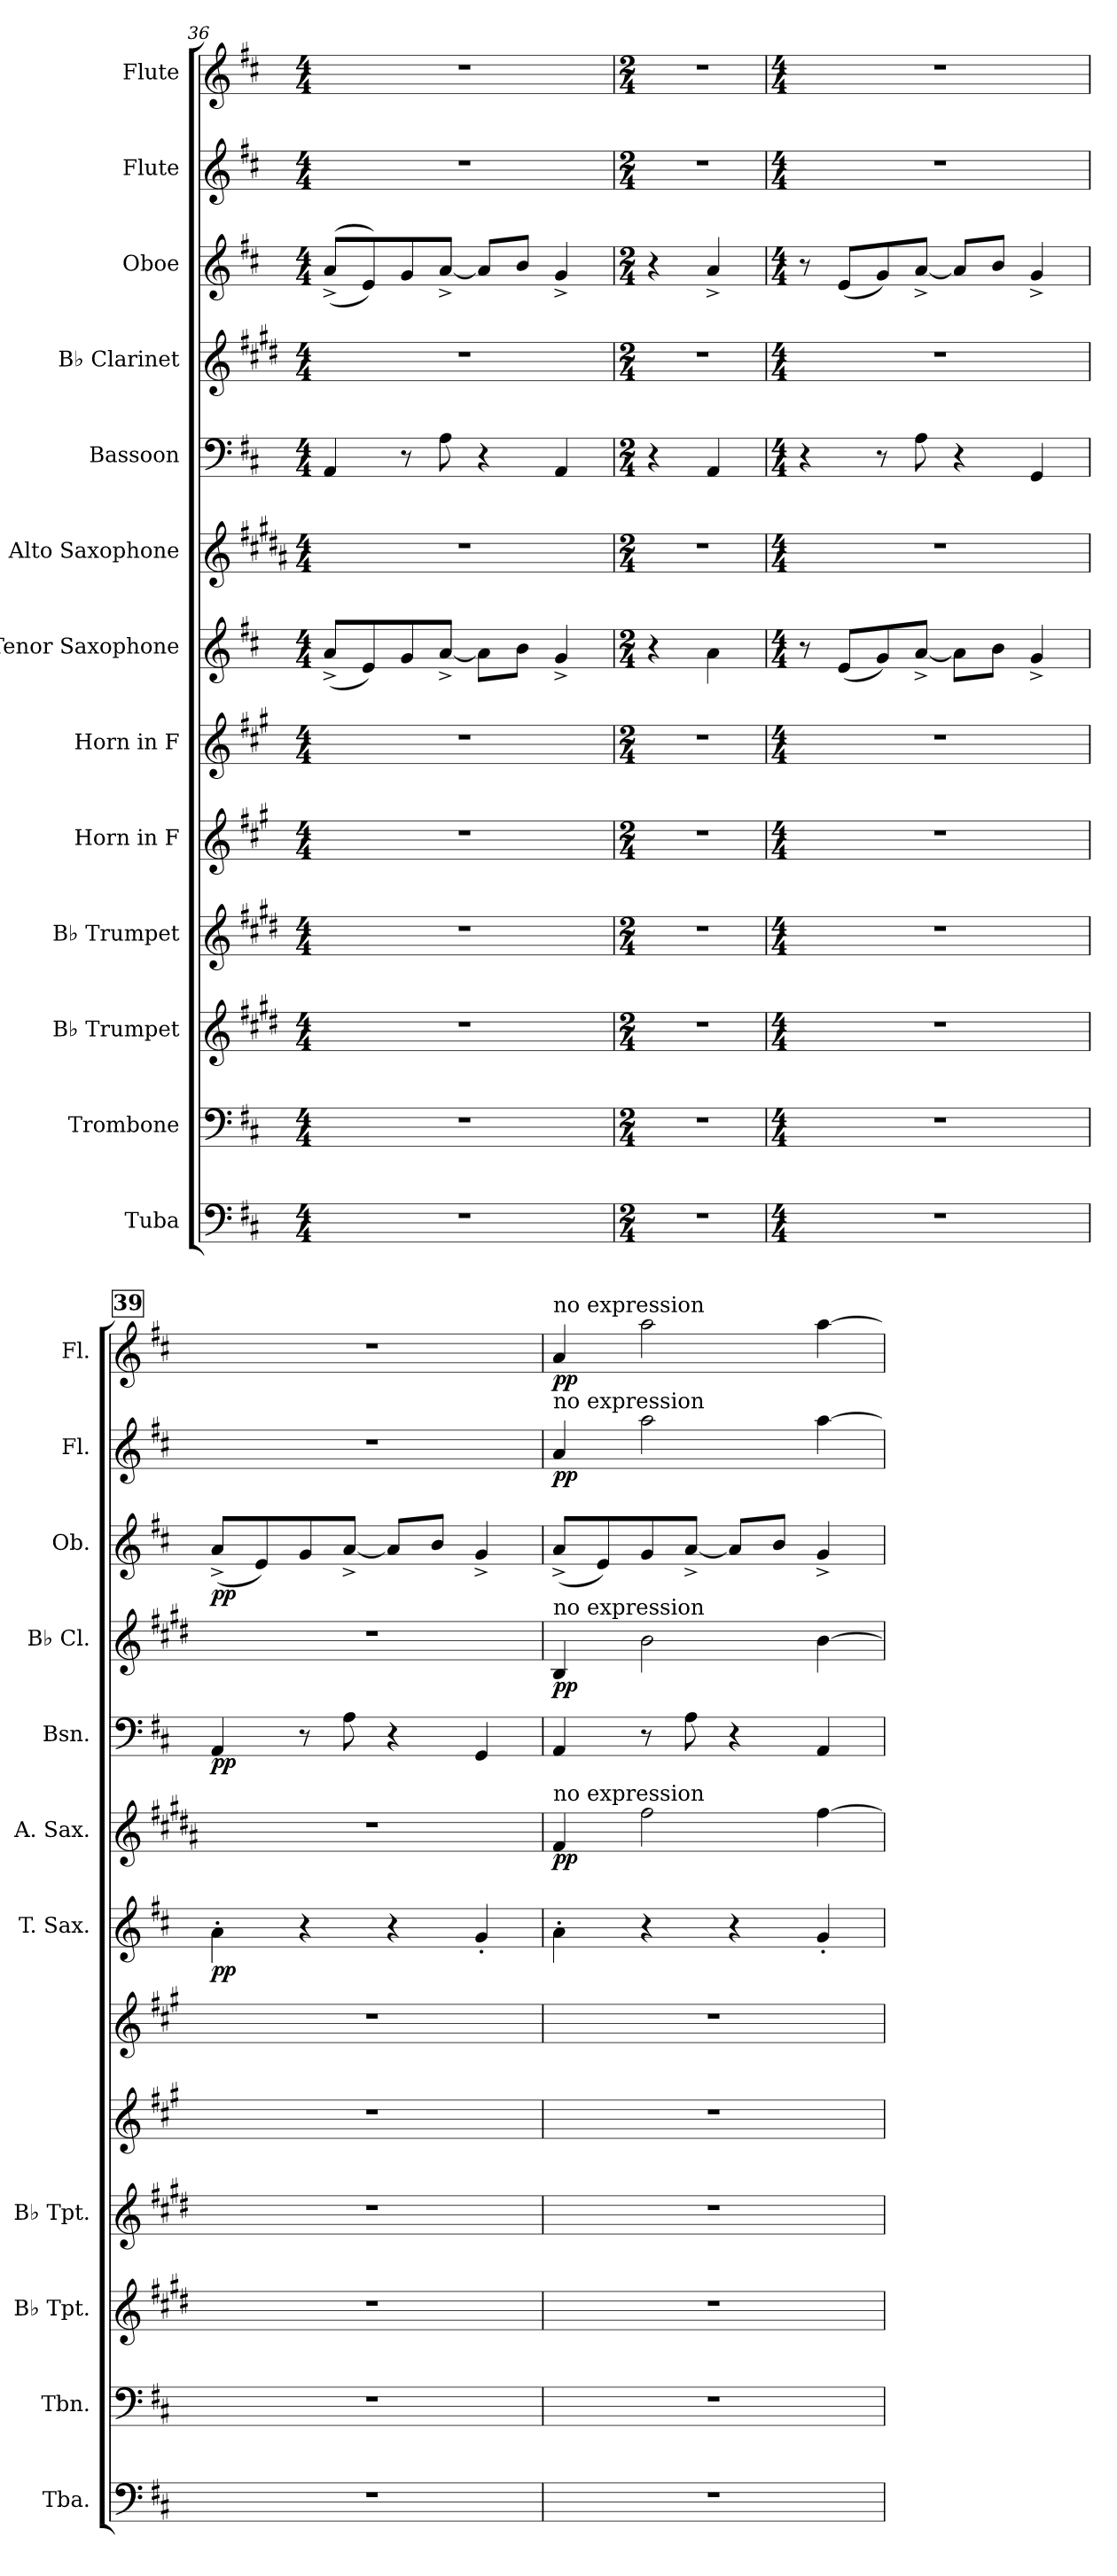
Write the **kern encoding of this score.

**kern	**kern	**kern	**kern	**kern	**kern	**kern	**dynam	**kern	**dynam	**kern	**dynam	**kern	**dynam	**kern	**dynam	**kern	**dynam	**kern	**dynam
*part13	*part12	*part11	*part10	*part9	*part8	*part7	*part7	*part6	*part6	*part5	*part5	*part4	*part4	*part3	*part3	*part2	*part2	*part1	*part1
*staff13	*staff12	*staff11	*staff10	*staff9	*staff8	*staff7	*staff7	*staff6	*staff6	*staff5	*staff5	*staff4	*staff4	*staff3	*staff3	*staff2	*staff2	*staff1	*staff1
*I"Tuba	*I"Trombone	*I"B♭ Trumpet	*I"B♭ Trumpet	*I"Horn in F	*I"Horn in F	*I"Tenor Saxophone	*	*I"Alto Saxophone	*	*I"Bassoon	*	*I"B♭ Clarinet	*	*I"Oboe	*	*I"Flute	*	*I"Flute	*
*I'Tba.	*I'Tbn.	*I'B♭ Tpt.	*I'B♭ Tpt.	*	*	*I'T. Sax.	*	*I'A. Sax.	*	*I'Bsn.	*	*I'B♭ Cl.	*	*I'Ob.	*	*I'Fl.	*	*I'Fl.	*
*clefF4	*clefF4	*clefG2	*clefG2	*clefG2	*clefG2	*clefG2	*	*clefG2	*	*clefF4	*	*clefG2	*	*clefG2	*	*clefG2	*	*clefG2	*
*	*	*ITrd1c2	*ITrd1c2	*ITrd4c7	*ITrd4c7	*ITrd8c14	*	*ITrd5c9	*	*	*	*ITrd1c2	*	*	*	*	*	*	*
*k[f#c#]	*k[f#c#]	*k[f#c#]	*k[f#c#]	*k[f#c#]	*k[f#c#]	*k[f#c#]	*	*k[f#c#]	*	*k[f#c#]	*	*k[f#c#]	*	*k[f#c#]	*	*k[f#c#]	*	*k[f#c#]	*
*M4/4	*M4/4	*M4/4	*M4/4	*M4/4	*M4/4	*M4/4	*	*M4/4	*	*M4/4	*	*M4/4	*	*M4/4	*	*M4/4	*	*M4/4	*
=36	=36	=36	=36	=36	=36	=36	=36	=36	=36	=36	=36	=36	=36	=36	=36	=36	=36	=36	=36
1r	1r	1r	1r	1r	1r	(8A^/L	.	1r	.	4AA/	.	1r	.	((8a^/L	.	1r	.	1r	.
.	.	.	.	.	.	8E/)	.	.	.	.	.	.	.	8e/))	.	.	.	.	.
.	.	.	.	.	.	8G/	.	.	.	8r	.	.	.	8g/	.	.	.	.	.
.	.	.	.	.	.	[8A^/J	.	.	.	8A\	.	.	.	[8a^/J	.	.	.	.	.
.	.	.	.	.	.	8A\L]	.	.	.	4r	.	.	.	8a/L]	.	.	.	.	.
.	.	.	.	.	.	8B\J	.	.	.	.	.	.	.	8b/J	.	.	.	.	.
.	.	.	.	.	.	4G^/	.	.	.	4AA/	.	.	.	4g^/	.	.	.	.	.
=37	=37	=37	=37	=37	=37	=37	=37	=37	=37	=37	=37	=37	=37	=37	=37	=37	=37	=37	=37
*M2/4	*M2/4	*M2/4	*M2/4	*M2/4	*M2/4	*M2/4	*	*M2/4	*	*M2/4	*	*M2/4	*	*M2/4	*	*M2/4	*	*M2/4	*
2r	2r	2r	2r	2r	2r	4r	.	2r	.	4r	.	2r	.	4r	.	2r	.	2r	.
.	.	.	.	.	.	4A\	.	.	.	4AA/	.	.	.	4a^/	.	.	.	.	.
=38	=38	=38	=38	=38	=38	=38	=38	=38	=38	=38	=38	=38	=38	=38	=38	=38	=38	=38	=38
*M4/4	*M4/4	*M4/4	*M4/4	*M4/4	*M4/4	*M4/4	*	*M4/4	*	*M4/4	*	*M4/4	*	*M4/4	*	*M4/4	*	*M4/4	*
1r	1r	1r	1r	1r	1r	8r	.	1r	.	4r	.	1r	.	8r	.	1r	.	1r	.
.	.	.	.	.	.	(8E/L	.	.	.	.	.	.	.	(8e/L	.	.	.	.	.
.	.	.	.	.	.	8G/)	.	.	.	8r	.	.	.	8g/)	.	.	.	.	.
.	.	.	.	.	.	[8A^/J	.	.	.	8A\	.	.	.	[8a^/J	.	.	.	.	.
.	.	.	.	.	.	8A\L]	.	.	.	4r	.	.	.	8a/L]	.	.	.	.	.
.	.	.	.	.	.	8B\J	.	.	.	.	.	.	.	8b/J	.	.	.	.	.
.	.	.	.	.	.	4G^/	.	.	.	4GG/	.	.	.	4g^/	.	.	.	.	.
!!LO:REH:place=s1:a:B:fs=14:t=39
=39	=39	=39	=39	=39	=39	=39	=39	=39	=39	=39	=39	=39	=39	=39	=39	=39	=39	=39	=39
!	!	!	!	!	!	!	!LO:DY:b	!	!	!	!LO:DY:b	!	!	!	!LO:DY:b	!	!	!	!
1r	1r	1r	1r	1r	1r	4A'\	pp	1r	.	4AA/	pp	1r	.	(8a^/L	pp	1r	.	1r	.
.	.	.	.	.	.	.	.	.	.	.	.	.	.	8e/)	.	.	.	.	.
.	.	.	.	.	.	4r	.	.	.	8r	.	.	.	8g/	.	.	.	.	.
.	.	.	.	.	.	.	.	.	.	8A\	.	.	.	[8a^/J	.	.	.	.	.
.	.	.	.	.	.	4r	.	.	.	4r	.	.	.	8a/L]	.	.	.	.	.
.	.	.	.	.	.	.	.	.	.	.	.	.	.	8b/J	.	.	.	.	.
.	.	.	.	.	.	4G'/	.	.	.	4GG/	.	.	.	4g^/	.	.	.	.	.
=40	=40	=40	=40	=40	=40	=40	=40	=40	=40	=40	=40	=40	=40	=40	=40	=40	=40	=40	=40
!	!	!	!	!	!	!	!	!	!	!	!	!	!	!	!	!	!	!LO:TX:a:t=no expression	!
!	!	!	!	!	!	!	!	!	!	!	!	!	!	!	!	!LO:TX:a:t=no expression	!	!	!
!	!	!	!	!	!	!	!	!	!	!	!	!LO:TX:a:t=no expression	!	!	!	!	!	!	!
!	!	!	!	!	!	!	!	!LO:TX:a:t=no expression	!	!	!	!	!	!	!	!	!	!	!
!	!	!	!	!	!	!	!	!	!LO:DY:b	!	!	!	!LO:DY:b	!	!	!	!LO:DY:b	!	!LO:DY:b
1r	1r	1r	1r	1r	1r	4A'\	.	4A/	pp	4AA/	.	4A/	pp	(8a^/L	.	4a/	pp	4a/	pp
.	.	.	.	.	.	.	.	.	.	.	.	.	.	8e/)	.	.	.	.	.
.	.	.	.	.	.	4r	.	2a\	.	8r	.	2a\	.	8g/	.	2aa\	.	2aa\	.
.	.	.	.	.	.	.	.	.	.	8A\	.	.	.	[8a^/J	.	.	.	.	.
.	.	.	.	.	.	4r	.	.	.	4r	.	.	.	8a/L]	.	.	.	.	.
.	.	.	.	.	.	.	.	.	.	.	.	.	.	8b/J	.	.	.	.	.
.	.	.	.	.	.	4G'/	.	[4a\	.	4AA/	.	[4a\	.	4g^/	.	[4aa\	.	[4aa\	.
=	=	=	=	=	=	=	=	=	=	=	=	=	=	=	=	=	=	=	=
*-	*-	*-	*-	*-	*-	*-	*-	*-	*-	*-	*-	*-	*-	*-	*-	*-	*-	*-	*-
